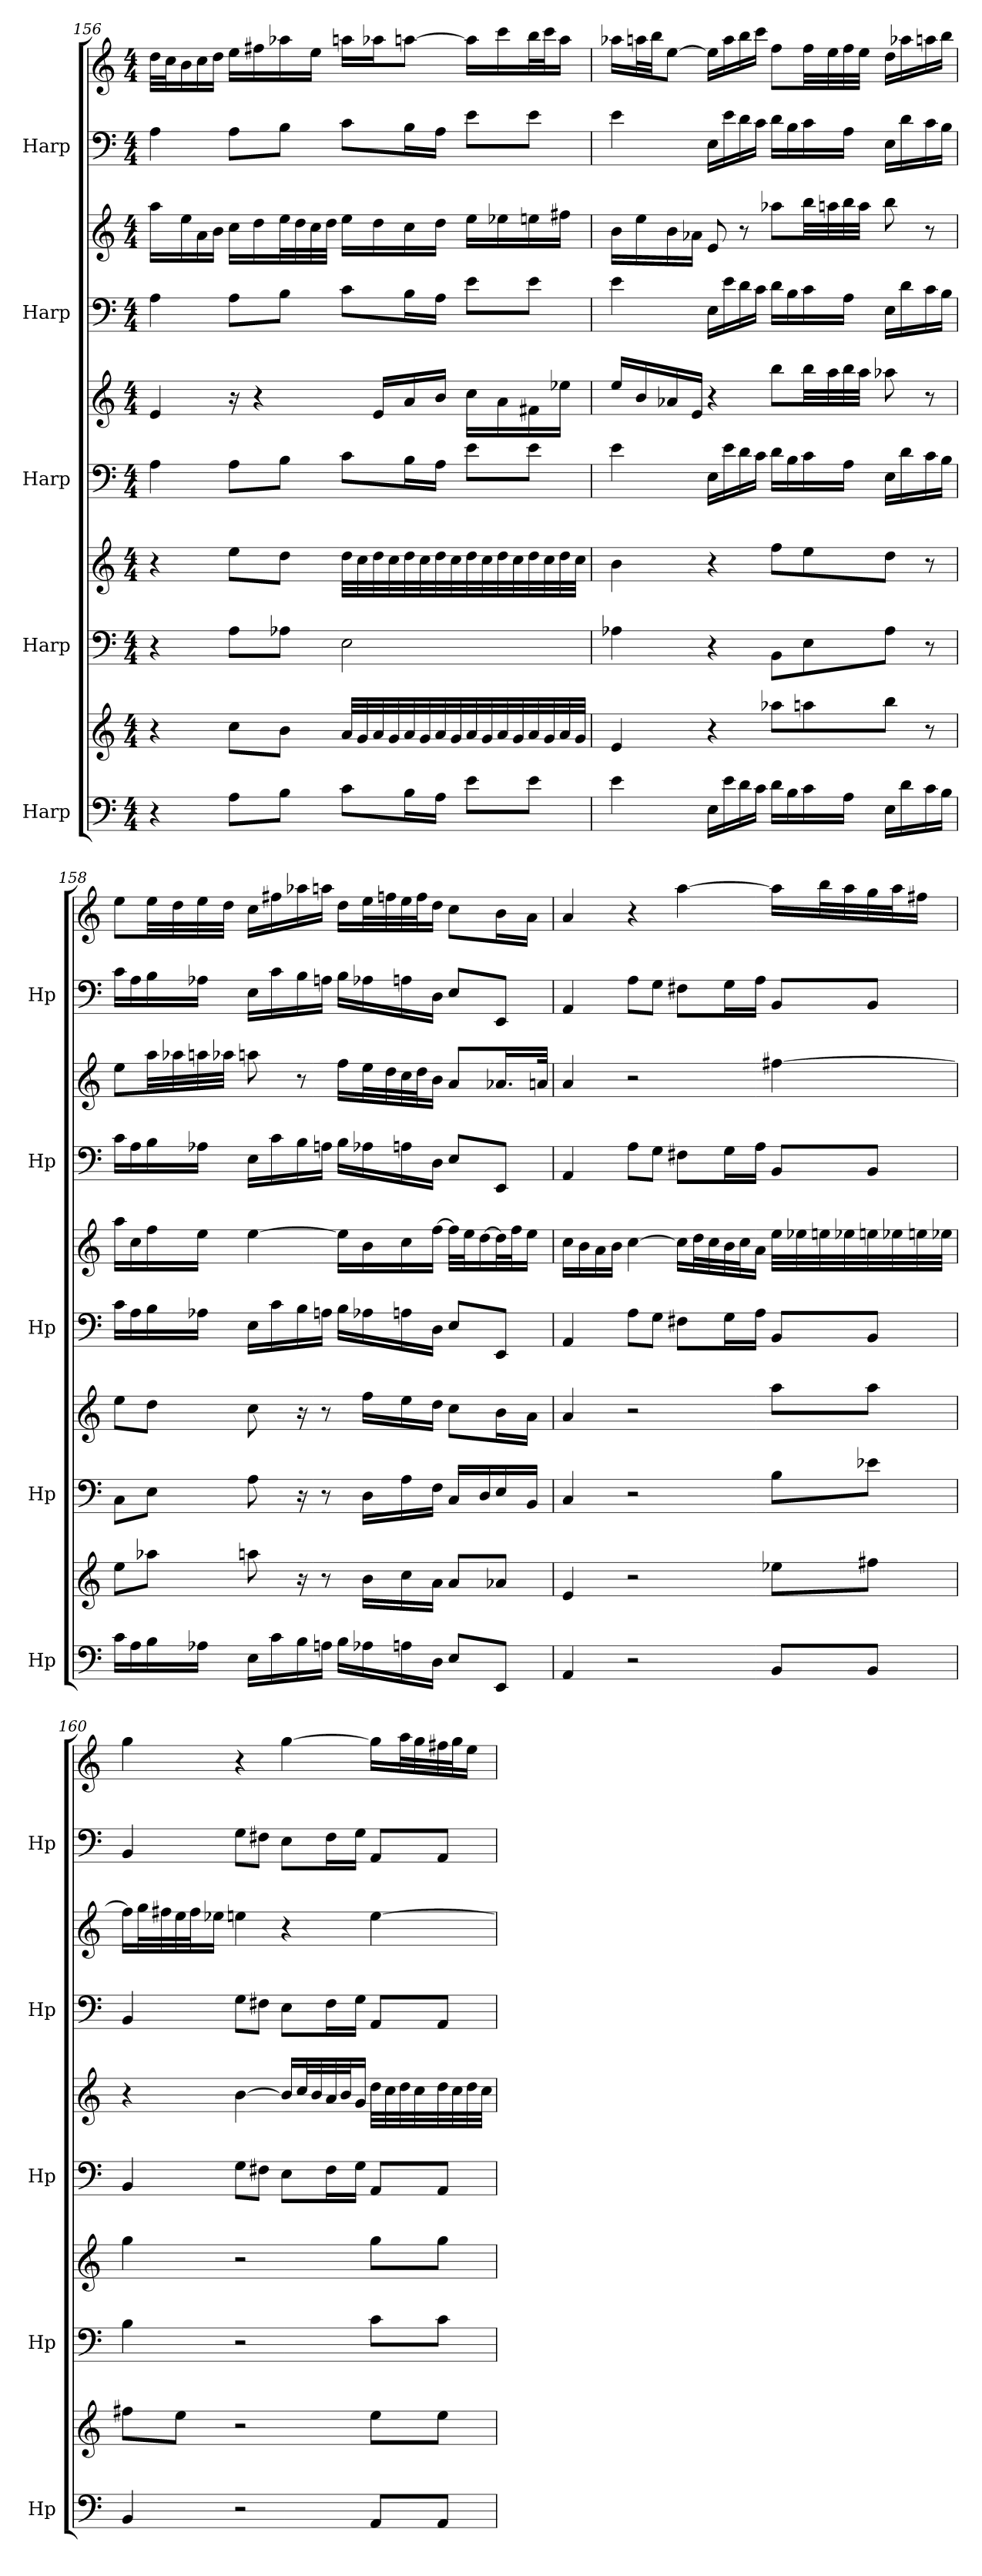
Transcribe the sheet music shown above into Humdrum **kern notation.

**kern	**kern	**kern	**kern	**kern	**kern	**kern	**kern	**kern	**kern
*part5	*part5	*part4	*part4	*part3	*part3	*part2	*part2	*part1	*part1
*staff10	*staff9	*staff8	*staff7	*staff6	*staff5	*staff4	*staff3	*staff2	*staff1
*I"Harp	*	*I"Harp	*	*I"Harp	*	*I"Harp	*	*I"Harp	*
*I'Hp	*	*I'Hp	*	*I'Hp	*	*I'Hp	*	*I'Hp	*
!!LO:PB:g=z
*clefF4	*clefG2	*clefF4	*clefG2	*clefF4	*clefG2	*clefF4	*clefG2	*clefF4	*clefG2
*k[]	*k[]	*k[]	*k[]	*k[]	*k[]	*k[]	*k[]	*k[]	*k[]
*M4/4	*M4/4	*M4/4	*M4/4	*M4/4	*M4/4	*M4/4	*M4/4	*M4/4	*M4/4
=156	=156	=156	=156	=156	=156	=156	=156	=156	=156
4r	4r	4r	4r	4A\	4e/	4A\	16aa\LL	4A\	32dd\LLL
.	.	.	.	.	.	.	.	.	32cc\J
.	.	.	.	.	.	.	16ee\	.	16b\
.	.	.	.	.	.	.	16a\	.	16cc\
.	.	.	.	.	.	.	16b\JJ	.	16dd\JJ
8A\L	8cc\L	8A\L	8ee\L	8A\L	16r	8A\L	16cc\LL	8A\L	16ee\LL
.	.	.	.	.	4r	.	16dd\	.	16ff#X\
8B\J	8b\J	8A-X\J	8dd\J	8B\J	.	8B\J	32ee\L	8B\J	16aa-X\
.	.	.	.	.	.	.	32dd\	.	.
.	.	.	.	.	.	.	32cc\	.	16ee\JJ
.	.	.	.	.	.	.	32dd\JJJ	.	.
8c\L	32a/LLL	2E\	32dd\LLL	8c\L	.	8c\L	16ee\LL	8c\L	16aan\LL
.	32g/	.	32cc\	.	.	.	.	.	.
.	32a/	.	32dd\	.	16e/LL	.	16dd\	.	16aa-X\J
.	32g/	.	32cc\	.	.	.	.	.	.
16B\L	32a/	.	32dd\	16B\L	16a/	16B\L	16cc\	16B\L	[8aan\J
.	32g/	.	32cc\	.	.	.	.	.	.
16A\JJ	32a/	.	32dd\	16A\JJ	16b/JJ	16A\JJ	16dd\JJ	16A\JJ	.
.	32g/	.	32cc\	.	.	.	.	.	.
8e\L	32a/	.	32dd\	8e\L	16cc\LL	8e\L	16ee\LL	8e\L	16aa\LL]
.	32g/	.	32cc\	.	.	.	.	.	.
.	32a/	.	32dd\	.	16a\	.	16ee-X\	.	16ccc\
.	32g/	.	32cc\	.	.	.	.	.	.
8e\J	32a/	.	32dd\	8e\J	16f#X\	8e\J	16een\	8e\J	32bb\L
.	32g/	.	32cc\	.	.	.	.	.	32ccc\J
.	32a/	.	32dd\	.	16ee-X\JJ	.	16ff#X\JJ	.	16aa\JJ
.	32g/JJJ	.	32cc\JJJ	.	.	.	.	.	.
!!LO:PB:g=z
=157	=157	=157	=157	=157	=157	=157	=157	=157	=157
4e\	4e/	4A-X\	4b\	4e\	16ee/LL	4e\	16b\LL	4e\	16aa-X\LL
.	.	.	.	.	16b/	.	16ee\	.	32aan\L
.	.	.	.	.	.	.	.	.	32bb\JJ
.	.	.	.	.	16a-X/	.	16b\	.	[8ee\J
.	.	.	.	.	16e/JJ	.	16a-X\JJ	.	.
16E\LL	4r	4r	4r	16E\LL	4r	16E\LL	8e/	16E\LL	16ee\LL]
16e\	.	.	.	16e\	.	16e\	.	16e\	16aa\
16d\	.	.	.	16d\	.	16d\	8r	16d\	16bb\
16c\JJ	.	.	.	16c\JJ	.	16c\JJ	.	16c\JJ	16ccc\JJ
16d\LL	8aa-X\L	8BB\L	8ff\L	16d\LL	8bb\L	16d\LL	8aa-X\L	16d\LL	8ff\L
16B\	.	.	.	16B\	.	16B\	.	16B\	.
16c\	8aan\	8E\	8ee\	16c\	32bb\LL	16c\	32bb\LL	16c\	32ff\LL
.	.	.	.	.	32aa\	.	32aan\	.	32ee\
16A\JJ	.	.	.	16A\JJ	32bb\	16A\JJ	32bb\	16A\JJ	32ff\
.	.	.	.	.	32aa\JJJ	.	32aa\JJJ	.	32ee\JJJ
16E\LL	8bb\J	8A-\J	8dd\J	16E\LL	8aa-X\	16E\LL	8bb\	16E\LL	16dd\LL
16d\	.	.	.	16d\	.	16d\	.	16d\	16aa-X\
16c\	8r	8r	8r	16c\	8r	16c\	8r	16c\	16aan\
16B\JJ	.	.	.	16B\JJ	.	16B\JJ	.	16B\JJ	16bb\JJ
!!LO:PB:g=z
=158	=158	=158	=158	=158	=158	=158	=158	=158	=158
16c\LL	8ee\L	8C\L	8ee\L	16c\LL	16aa\LL	16c\LL	8ee\L	16c\LL	8ee\L
16A\	.	.	.	16A\	16cc\	16A\	.	16A\	.
16B\	8aa-X\J	8E\J	8dd\J	16B\	16ff\	16B\	32aa\LL	16B\	32ee\LL
.	.	.	.	.	.	.	32aa-X\	.	32dd\
16A-X\JJ	.	.	.	16A-X\JJ	16ee\JJ	16A-X\JJ	32aan\	16A-X\JJ	32ee\
.	.	.	.	.	.	.	32aa-X\JJJ	.	32dd\JJJ
16E\LL	8aan\	8A\	8cc\	16E\LL	[4ee\	16E\LL	8aan\	16E\LL	16cc\LL
16c\	.	.	.	16c\	.	16c\	.	16c\	16ff#X\
16B\	16r	16r	16r	16B\	.	16B\	8r	16B\	16aa-X\
16An\JJ	8r	8r	8r	16An\JJ	.	16An\JJ	.	16An\JJ	16aan\JJ
16B\LL	.	.	.	16B\LL	16ee\LL]	16B\LL	16ff\LL	16B\LL	16dd\LL
16A-X\	16b\LL	16D\LL	16ff\LL	16A-X\	16b\	16A-X\	32ee\L	16A-X\	32ee\L
.	.	.	.	.	.	.	32dd\	.	32ffn\
16An\	16cc\	16A\	16ee\	16An\	16cc\	16An\	32cc\	16An\	32ee\
.	.	.	.	.	.	.	32dd\J	.	32ff\J
16D\JJ	16a\JJ	16F\JJ	16dd\JJ	16D\JJ	[16ff\JJ	16D\JJ	16b\JJ	16D\JJ	16dd\JJ
8E/L	8a/L	16C/LL	8cc\L	8E/L	32ff\LLL]	8E/L	8a/L	8E/L	8cc\L
.	.	.	.	.	32ee\J	.	.	.	.
.	.	16D/	.	.	[16dd\	.	.	.	.
8EE/J	8a-X/J	16E/	16b\L	8EE/J	32dd\L]	8EE/J	16.a-X/L	8EE/J	16b\L
.	.	.	.	.	32ff\J	.	.	.	.
.	.	16BB/JJ	16a\JJ	.	16ee\JJ	.	.	.	16a\JJ
.	.	.	.	.	.	.	32an/JJk	.	.
!!LO:PB:g=z
=159	=159	=159	=159	=159	=159	=159	=159	=159	=159
4AA/	4e/	4C/	4a/	4AA/	16cc\LL	4AA/	4a/	4AA/	4a/
.	.	.	.	.	16b\	.	.	.	.
.	.	.	.	.	16a\	.	.	.	.
.	.	.	.	.	16b\JJ	.	.	.	.
2r	2r	2r	2r	8A\L	[4cc\	8A\L	2r	8A\L	4r
.	.	.	.	8G\J	.	8G\J	.	8G\J	.
.	.	.	.	8F#X\L	16cc\LL]	8F#X\L	.	8F#X\L	[4aa\
.	.	.	.	.	32dd\L	.	.	.	.
.	.	.	.	.	32cc\	.	.	.	.
.	.	.	.	16G\L	32b\	16G\L	.	16G\L	.
.	.	.	.	.	32cc\J	.	.	.	.
.	.	.	.	16A\JJ	16a\JJ	16A\JJ	.	16A\JJ	.
8BB/L	8ee-X\L	8B\L	8aa\L	8BB/L	32ee\LLL	8BB/L	[4ff#X\	8BB/L	16aa\LL]
.	.	.	.	.	32ee-X\	.	.	.	.
.	.	.	.	.	32een\	.	.	.	32bb\L
.	.	.	.	.	32ee-X\	.	.	.	32aa\
8BB/J	8ff#X\J	8e-X\J	8aa\J	8BB/J	32een\	8BB/J	.	8BB/J	32gg\
.	.	.	.	.	32ee-X\	.	.	.	32aa\J
.	.	.	.	.	32een\	.	.	.	16ff#X\JJ
.	.	.	.	.	32ee-X\JJJ	.	.	.	.
!!LO:PB:g=z
=160	=160	=160	=160	=160	=160	=160	=160	=160	=160
4BB/	8ff#X\L	4B\	4gg\	4BB/	4r	4BB/	16ff#\LL]	4BB/	4gg\
.	.	.	.	.	.	.	32gg\L	.	.
.	.	.	.	.	.	.	32ff#X\	.	.
.	8ee\J	.	.	.	.	.	32ee\	.	.
.	.	.	.	.	.	.	32ff#\J	.	.
.	.	.	.	.	.	.	16ee-X\JJ	.	.
2r	2r	2r	2r	8G\L	[4b\	8G\L	4een\	8G\L	4r
.	.	.	.	8F#X\J	.	8F#X\J	.	8F#X\J	.
.	.	.	.	8E\L	16b/LL]	8E\L	4r	8E\L	[4gg\
.	.	.	.	.	32cc/L	.	.	.	.
.	.	.	.	.	32b/	.	.	.	.
.	.	.	.	16F#\L	32a/	16F#\L	.	16F#\L	.
.	.	.	.	.	32b/J	.	.	.	.
.	.	.	.	16G\JJ	16g/JJ	16G\JJ	.	16G\JJ	.
8AA/L	8ee\L	8c\L	8gg\L	8AA/L	32dd\LLL	8AA/L	[4ee\	8AA/L	16gg\LL]
.	.	.	.	.	32cc\	.	.	.	.
.	.	.	.	.	32dd\	.	.	.	32aa\L
.	.	.	.	.	32cc\	.	.	.	32gg\
8AA/J	8ee\J	8c\J	8gg\J	8AA/J	32dd\	8AA/J	.	8AA/J	32ff#X\
.	.	.	.	.	32cc\	.	.	.	32gg\J
.	.	.	.	.	32dd\	.	.	.	16ee\JJ
.	.	.	.	.	32cc\JJJ	.	.	.	.
=	=	=	=	=	=	=	=	=	=
*-	*-	*-	*-	*-	*-	*-	*-	*-	*-
